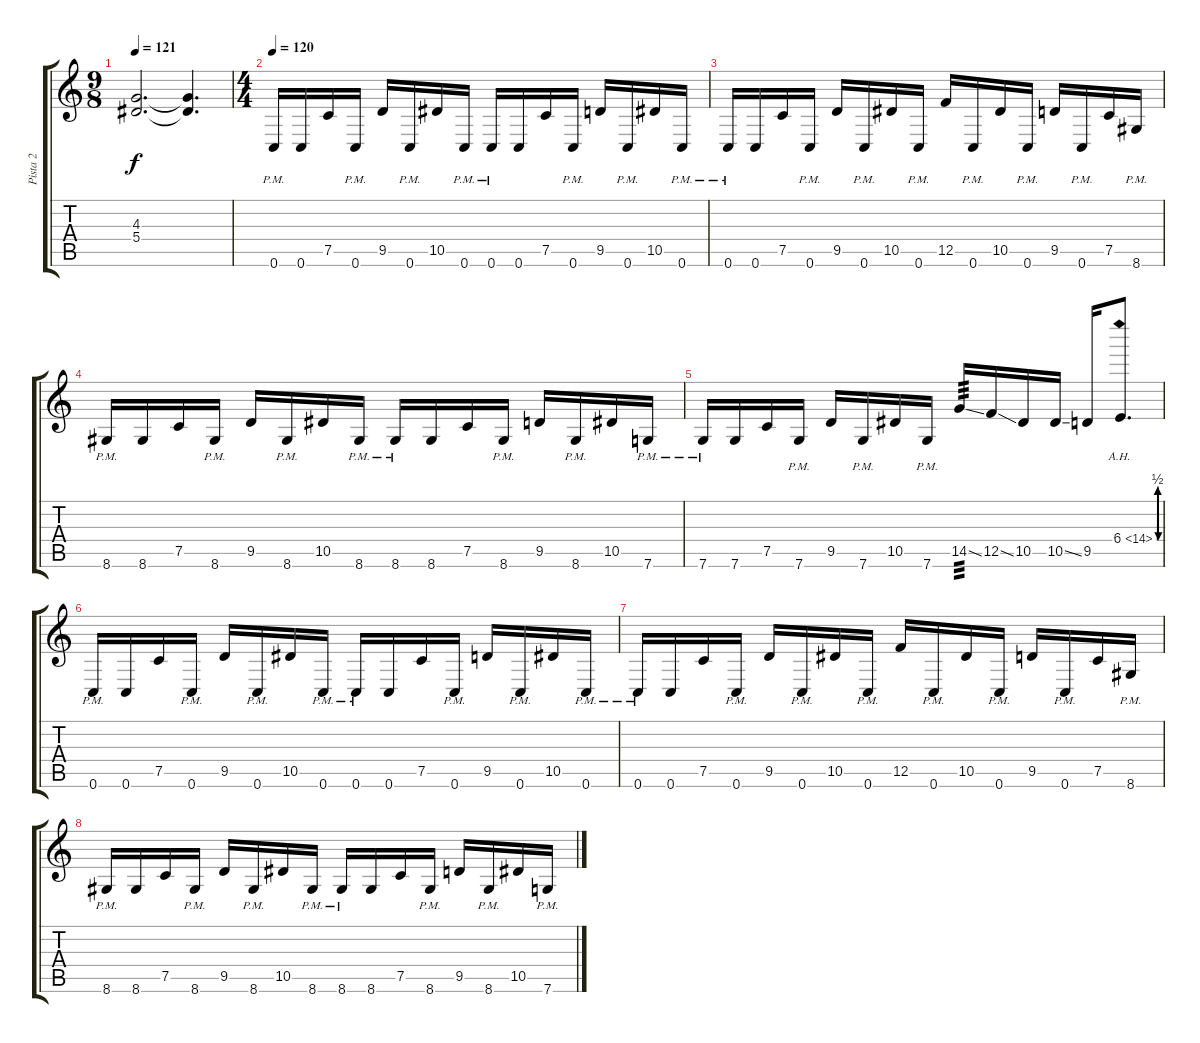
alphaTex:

\track ("Pista 2" "Pista 2") {instrument distortionguitar}
\staff {score tabs}
\tuning (C4 G3 Eb3 Bb2 F2 C2) {hide}
\ts (9 8)
\tempo 121
\clef g2
\ks c
(4.3{t} 5.4{t}).2{d dy f} (4.3{t} 5.4{t}).4{d} |
\ts (4 4)
\tempo 120
0.6{pm}.16 0.6.16 7.5.16 0.6{pm}.16 9.5.16 0.6{pm}.16 10.5.16 0.6{pm}.16 0.6{pm}.16 0.6.16 7.5.16 0.6{pm}.16 9.5.16 0.6{pm}.16 10.5.16 0.6{pm}.16 |
0.6{pm}.16 0.6.16 7.5.16 0.6{pm}.16 9.5.16 0.6{pm}.16 10.5.16 0.6{pm}.16 12.5.16 0.6{pm}.16 10.5.16 0.6{pm}.16 9.5.16 0.6{pm}.16 7.5.16 8.6{pm}.16 |
8.6{pm}.16 8.6.16 7.5.16 8.6{pm}.16 9.5.16 8.6{pm}.16 10.5.16 8.6{pm}.16 8.6{pm}.16 8.6.16 7.5.16 8.6{pm}.16 9.5.16 8.6{pm}.16 10.5.16 7.6{pm}.16 |
7.6{pm}.16 7.6.16 7.5.16 7.6{pm}.16 9.5.16 7.6{pm}.16 10.5.16 7.6{pm}.16 14.5{ss}.16{tp 3} 12.5{ss}.16 10.5.16 10.5{ss}.16 9.5.16 6.4{be (custom 0 0 10 2 20 2 30 0 60 0) ah 8}.8{d} |
0.6{pm}.16 0.6.16 7.5.16 0.6{pm}.16 9.5.16 0.6{pm}.16 10.5.16 0.6{pm}.16 0.6{pm}.16 0.6.16 7.5.16 0.6{pm}.16 9.5.16 0.6{pm}.16 10.5.16 0.6{pm}.16 |
0.6{pm}.16 0.6.16 7.5.16 0.6{pm}.16 9.5.16 0.6{pm}.16 10.5.16 0.6{pm}.16 12.5.16 0.6{pm}.16 10.5.16 0.6{pm}.16 9.5.16 0.6{pm}.16 7.5.16 8.6{pm}.16 |
8.6{pm}.16 8.6.16 7.5.16 8.6{pm}.16 9.5.16 8.6{pm}.16 10.5.16 8.6{pm}.16 8.6{pm}.16 8.6.16 7.5.16 8.6{pm}.16 9.5.16 8.6{pm}.16 10.5.16 7.6{pm}.16
